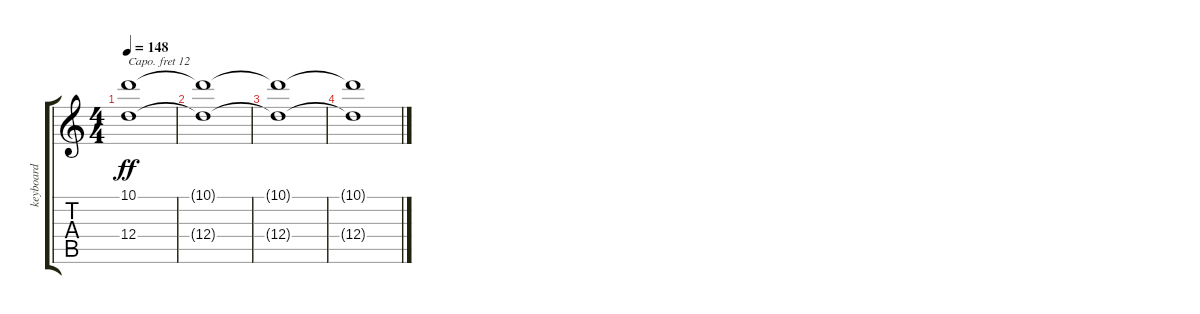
\track ("keyboard" "keyboard") {instrument flute}
\staff {score tabs}
\capo 12
\tuning (E4 B3 G3 D3 A2 E2) {hide}
\ts (4 4)
\tempo 148
\clef g2
\ks c
(10.1{t} 12.4{t}).1{dy ff} |
(10.1{t} 12.4{t}).1 |
(10.1{t} 12.4{t}).1 |
(10.1{t} 12.4{t}).1
